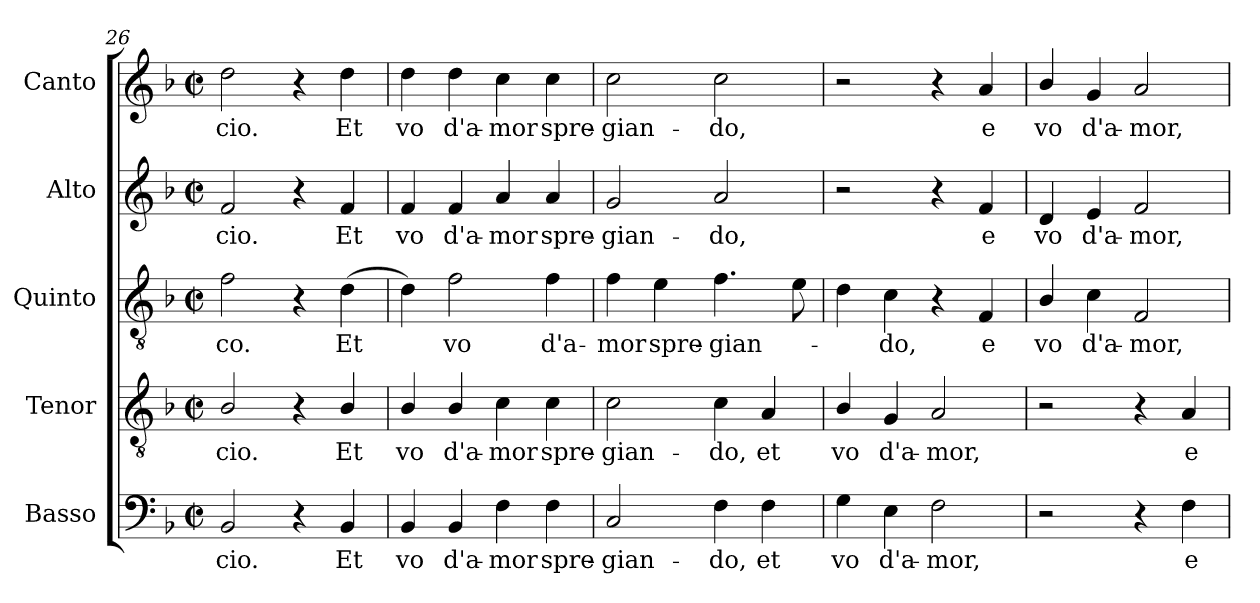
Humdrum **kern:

**kern	**text	**kern	**text	**kern	**text	**kern	**text	**kern	**text
*part5	*part5	*part4	*part4	*part3	*part3	*part2	*part2	*part1	*part1
*staff5	*staff5	*staff4	*staff4	*staff3	*staff3	*staff2	*staff2	*staff1	*staff1
*I"Basso	*	*I"Tenor	*	*I"Quinto	*	*I"Alto	*	*I"Canto	*
*I'B.	*	*I'T.	*	*I'T.	*	*I'A.	*	*	*
*clefF4	*	*clefGv2	*	*clefGv2	*	*clefG2	*	*clefG2	*
*	*	*ITrd7c12	*	*ITrd7c12	*	*	*	*	*
*k[b-]	*	*k[b-]	*	*k[b-]	*	*k[b-]	*	*k[b-]	*
*F:	*	*F:	*	*F:	*	*F:	*	*F:	*
*M2/2	*	*M2/2	*	*M2/2	*	*M2/2	*	*M2/2	*
*met(c|)	*	*met(c|)	*	*met(c|)	*	*met(c|)	*	*met(c|)	*
=26	=26	=26	=26	=26	=26	=26	=26	=26	=26
!	!LO:LY:b:color=#000000	!	!	!	!	!	!	!	!
!	!	!	!LO:LY:b:color=#000000	!	!	!	!	!	!
!	!	!	!	!	!LO:LY:b:color=#000000	!	!	!	!
!	!	!	!	!	!	!	!LO:LY:b:color=#000000	!	!
!	!	!	!	!	!	!	!	!	!LO:LY:b:color=#000000
2BB-i/	-cio.	2BB-i/	-cio.	2Fi\	-co.	2fi/	-cio.	2ddi\	-cio.
4r	.	4r	.	4r	.	4r	.	4r	.
!	!LO:LY:b:color=#000000	!	!	!	!	!	!	!	!
!	!	!	!LO:LY:b:color=#000000	!	!	!	!	!	!
!	!	!	!	!	!LO:LY:b:color=#000000	!	!	!	!
!	!	!	!	!	!	!	!LO:LY:b:color=#000000	!	!
!	!	!	!	!	!	!	!	!	!LO:LY:b:color=#000000
4BB-i/	Et	4BB-i/	Et	(4Di\	Et	4fi/	Et	4ddi\	Et
=27	=27	=27	=27	=27	=27	=27	=27	=27	=27
!	!LO:LY:b:color=#000000	!	!	!	!	!	!	!	!
!	!	!	!LO:LY:b:color=#000000	!	!	!	!	!	!
!	!	!	!	!	!	!	!LO:LY:b:color=#000000	!	!
!	!	!	!	!	!	!	!	!	!LO:LY:b:color=#000000
4BB-i/	vo	4BB-i/	vo	4Di\)	.	4fi/	vo	4ddi\	vo
!	!LO:LY:b:color=#000000	!	!	!	!	!	!	!	!
!	!	!	!LO:LY:b:color=#000000	!	!	!	!	!	!
!	!	!	!	!	!LO:LY:b:color=#000000	!	!	!	!
!	!	!	!	!	!	!	!LO:LY:b:color=#000000	!	!
!	!	!	!	!	!	!	!	!	!LO:LY:b:color=#000000
4BB-i/	d'a-	4BB-i/	d'a-	2Fi\	vo	4fi/	d'a-	4ddi\	d'a-
!	!LO:LY:b:color=#000000	!	!	!	!	!	!	!	!
!	!	!	!LO:LY:b:color=#000000	!	!	!	!	!	!
!	!	!	!	!	!	!	!LO:LY:b:color=#000000	!	!
!	!	!	!	!	!	!	!	!	!LO:LY:b:color=#000000
4Fi\	-mor	4Ci\	-mor	.	.	4ai/	-mor	4cci\	-mor
!	!LO:LY:b:color=#000000	!	!	!	!	!	!	!	!
!	!	!	!LO:LY:b:color=#000000	!	!	!	!	!	!
!	!	!	!	!	!LO:LY:b:color=#000000	!	!	!	!
!	!	!	!	!	!	!	!LO:LY:b:color=#000000	!	!
!	!	!	!	!	!	!	!	!	!LO:LY:b:color=#000000
4Fi\	spre-	4Ci\	spre-	4Fi\	d'a-	4ai/	spre-	4cci\	spre-
=28	=28	=28	=28	=28	=28	=28	=28	=28	=28
!	!LO:LY:b:color=#000000	!	!	!	!	!	!	!	!
!	!	!	!LO:LY:b:color=#000000	!	!	!	!	!	!
!	!	!	!	!	!LO:LY:b:color=#000000	!	!	!	!
!	!	!	!	!	!	!	!LO:LY:b:color=#000000	!	!
!	!	!	!	!	!	!	!	!	!LO:LY:b:color=#000000
2Ci/	-gian-	2Ci\	-gian-	4Fi\	-mor	2gi/	-gian-	2cci\	-gian-
!	!	!	!	!	!LO:LY:b:color=#000000	!	!	!	!
.	.	.	.	4Ei\	spre-	.	.	.	.
!	!LO:LY:b:color=#000000	!	!	!	!	!	!	!	!
!	!	!	!LO:LY:b:color=#000000	!	!	!	!	!	!
!	!	!	!	!	!LO:LY:b:color=#000000	!	!	!	!
!	!	!	!	!	!	!	!LO:LY:b:color=#000000	!	!
!	!	!	!	!	!	!	!	!	!LO:LY:b:color=#000000
4Fi\	-do,	4Ci\	-do,	4.Fi\	-gian-	2ai/	-do,	2cci\	-do,
!	!LO:LY:b:color=#000000	!	!	!	!	!	!	!	!
!	!	!	!LO:LY:b:color=#000000	!	!	!	!	!	!
4Fi\	et	4AAi/	et	.	.	.	.	.	.
.	.	.	.	8Ei\	.	.	.	.	.
=29	=29	=29	=29	=29	=29	=29	=29	=29	=29
!	!LO:LY:b:color=#000000	!	!	!	!	!	!	!	!
!	!	!	!LO:LY:b:color=#000000	!	!	!	!	!	!
4Gi\	vo	4BB-i/	vo	4Di\	.	2r	.	2r	.
!	!LO:LY:b:color=#000000	!	!	!	!	!	!	!	!
!	!	!	!LO:LY:b:color=#000000	!	!	!	!	!	!
!	!	!	!	!	!LO:LY:b:color=#000000	!	!	!	!
4Ei\	d'a-	4GGi/	d'a-	4Ci\	-do,	.	.	.	.
!	!LO:LY:b:color=#000000	!	!	!	!	!	!	!	!
!	!	!	!LO:LY:b:color=#000000	!	!	!	!	!	!
2Fi\	-mor,	2AAi/	-mor,	4r	.	4r	.	4r	.
!	!	!	!	!	!LO:LY:b:color=#000000	!	!	!	!
!	!	!	!	!	!	!	!LO:LY:b:color=#000000	!	!
!	!	!	!	!	!	!	!	!	!LO:LY:b:color=#000000
.	.	.	.	4FFi/	e	4fi/	e	4ai/	e
!!LO:LB:g=z
=30	=30	=30	=30	=30	=30	=30	=30	=30	=30
!	!	!	!	!	!LO:LY:b:color=#000000	!	!	!	!
!	!	!	!	!	!	!	!LO:LY:b:color=#000000	!	!
!	!	!	!	!	!	!	!	!	!LO:LY:b:color=#000000
2r	.	2r	.	4BB-i/	vo	4di/	vo	4b-i/	vo
!	!	!	!	!	!LO:LY:b:color=#000000	!	!	!	!
!	!	!	!	!	!	!	!LO:LY:b:color=#000000	!	!
!	!	!	!	!	!	!	!	!	!LO:LY:b:color=#000000
.	.	.	.	4Ci\	d'a-	4ei/	d'a-	4gi/	d'a-
!	!	!	!	!	!LO:LY:b:color=#000000	!	!	!	!
!	!	!	!	!	!	!	!LO:LY:b:color=#000000	!	!
!	!	!	!	!	!	!	!	!	!LO:LY:b:color=#000000
4r	.	4r	.	2FFi/	-mor,	2fi/	-mor,	2ai/	-mor,
!	!LO:LY:b:color=#000000	!	!	!	!	!	!	!	!
!	!	!	!LO:LY:b:color=#000000	!	!	!	!	!	!
4Fi\	e	4AAi/	e	.	.	.	.	.	.
=	=	=	=	=	=	=	=	=	=
*-	*-	*-	*-	*-	*-	*-	*-	*-	*-
